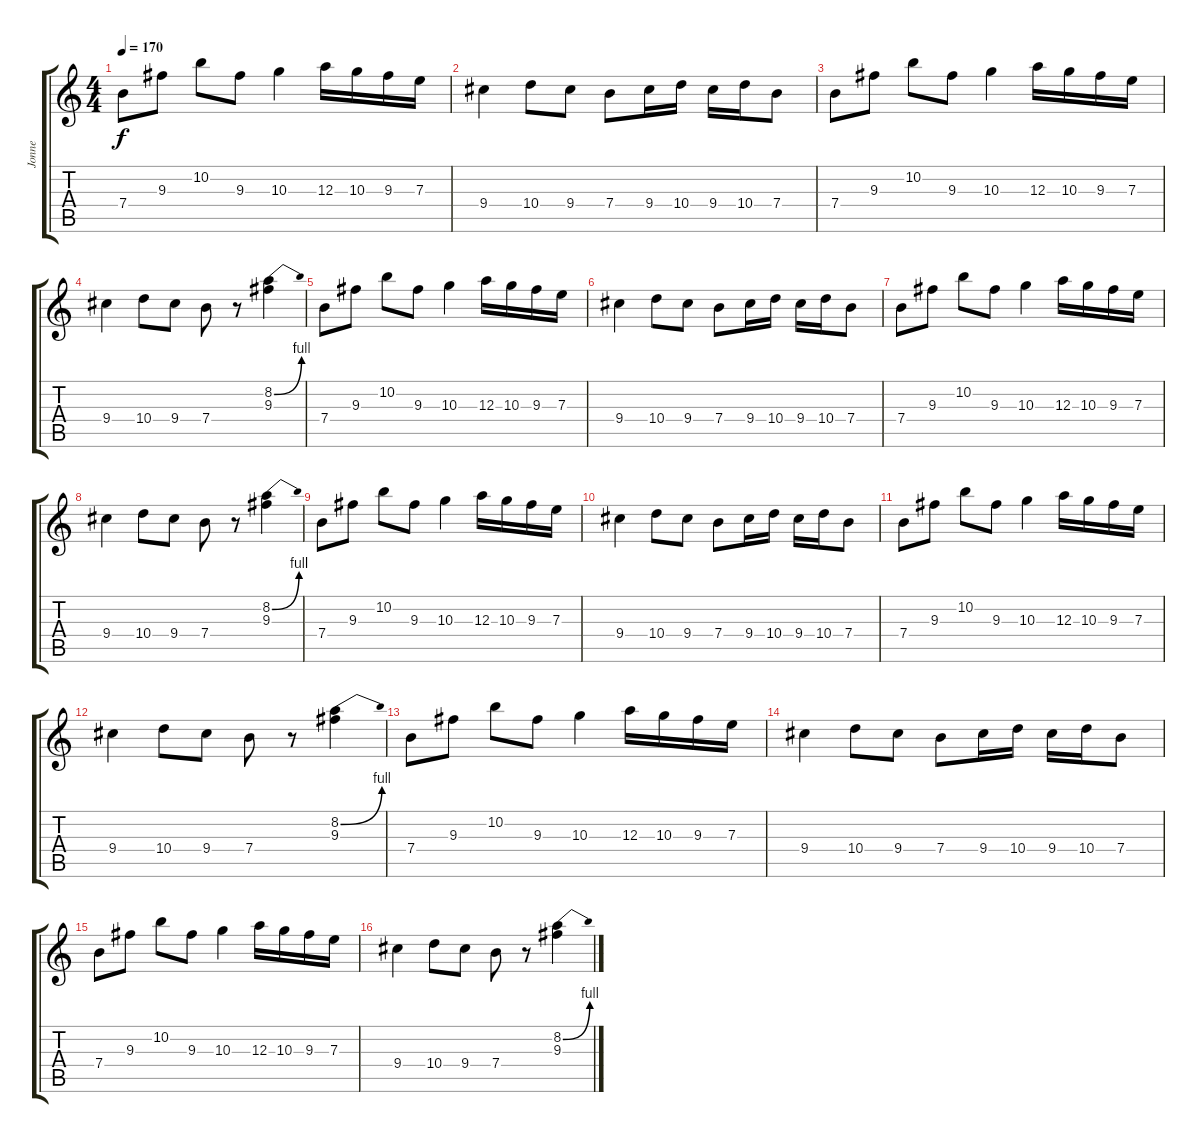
\track ("Jonne" "Jonne") {instrument distortionguitar}
\staff {score tabs}
\tuning (Gb4 Db4 A3 E3 B2 Gb2) {hide}
\ts (4 4)
\tempo 170
\clef g2
\ks c
7.4.8{dy f} 9.3.8 10.2.8 9.3.8 10.3.4 12.3.16 10.3.16 9.3.16 7.3.16 |
9.4.4 10.4.8 9.4.8 7.4.8 9.4.16 10.4.16 9.4.16 10.4.16 7.4.8 |
7.4.8 9.3.8 10.2.8 9.3.8 10.3.4 12.3.16 10.3.16 9.3.16 7.3.16 |
9.4.4 10.4.8 9.4.8 7.4.8 r.8 (8.2{be (bend 0 0 60 4)} 9.3).4 |
7.4.8 9.3.8 10.2.8 9.3.8 10.3.4 12.3.16 10.3.16 9.3.16 7.3.16 |
9.4.4 10.4.8 9.4.8 7.4.8 9.4.16 10.4.16 9.4.16 10.4.16 7.4.8 |
7.4.8 9.3.8 10.2.8 9.3.8 10.3.4 12.3.16 10.3.16 9.3.16 7.3.16 |
9.4.4 10.4.8 9.4.8 7.4.8 r.8 (8.2{be (bend 0 0 60 4)} 9.3).4 |
7.4.8 9.3.8 10.2.8 9.3.8 10.3.4 12.3.16 10.3.16 9.3.16 7.3.16 |
9.4.4 10.4.8 9.4.8 7.4.8 9.4.16 10.4.16 9.4.16 10.4.16 7.4.8 |
7.4.8 9.3.8 10.2.8 9.3.8 10.3.4 12.3.16 10.3.16 9.3.16 7.3.16 |
9.4.4 10.4.8 9.4.8 7.4.8 r.8 (8.2{be (bend 0 0 60 4)} 9.3).4 |
7.4.8 9.3.8 10.2.8 9.3.8 10.3.4 12.3.16 10.3.16 9.3.16 7.3.16 |
9.4.4 10.4.8 9.4.8 7.4.8 9.4.16 10.4.16 9.4.16 10.4.16 7.4.8 |
7.4.8 9.3.8 10.2.8 9.3.8 10.3.4 12.3.16 10.3.16 9.3.16 7.3.16 |
9.4.4 10.4.8 9.4.8 7.4.8 r.8 (8.2{be (bend 0 0 60 4)} 9.3).4
